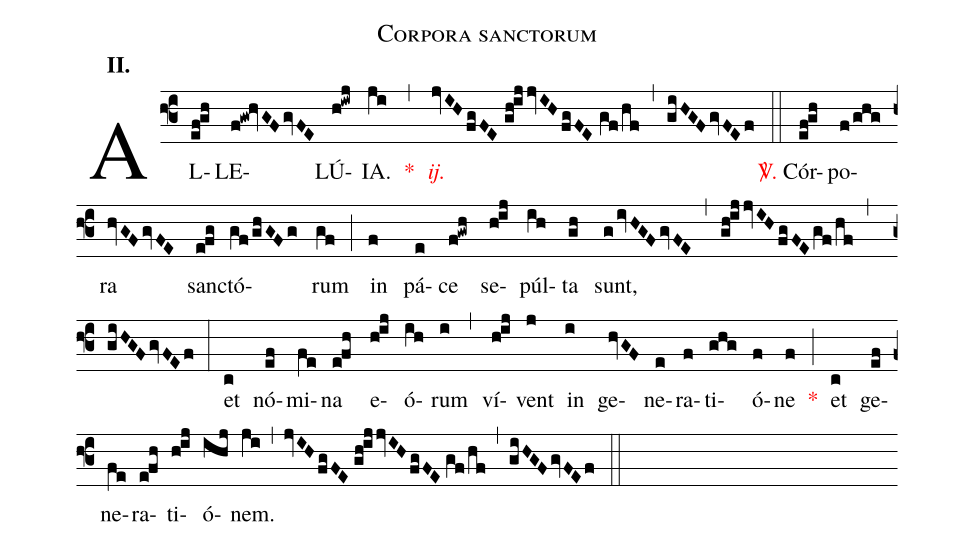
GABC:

name:Corpora sanctorum;
mode:II.;
office-part:Alleluia;
%%
(f3) AL(ef!gh)LE(f!gw!hvGF/gvFE)LÚ(h!iwj)IA.(ji) <v>\red{*}</v>(,) <v>\redit{ij.}</v>(jvIH/fgFE//gh!ijjvIH/fgFE//gf/hf) (,) (giHGF/gvFEf) (::) <v>\red{\Vbar.}</v> Cór(ef!gh)po(f/ghg)ra(hvGFgvFE) sanc(e!fg)tó(gf/ghGFg)rum(gf) (;) in(f) pá(e)ce(f!gwh) se(h!ij)púl(ih)ta(gh) sunt,(givHGFgvFE) (,) (gh!ijjvIHfgFEgf/hf) (,) (giHGFgvFEf) (:) et(c) nó(ef)mi(fe)na(e!fh) e(h!ij)ó(ih)rum(i) (,) ví(h!ij)vent(j) in(i) ge(hvGF)ne(e)ra(f)ti(ghg)ó(f)ne(f) <v>\red{*}</v>(;) et(c) ge(ef)ne(fe)ra(e!fh)ti(h!ij)ó(ihj)nem.(ji) (,) (jvIH/fgFE//gh!ijjvIH/fgFE//gf/hf) (,) (giHGF/gvFEf) (::)
